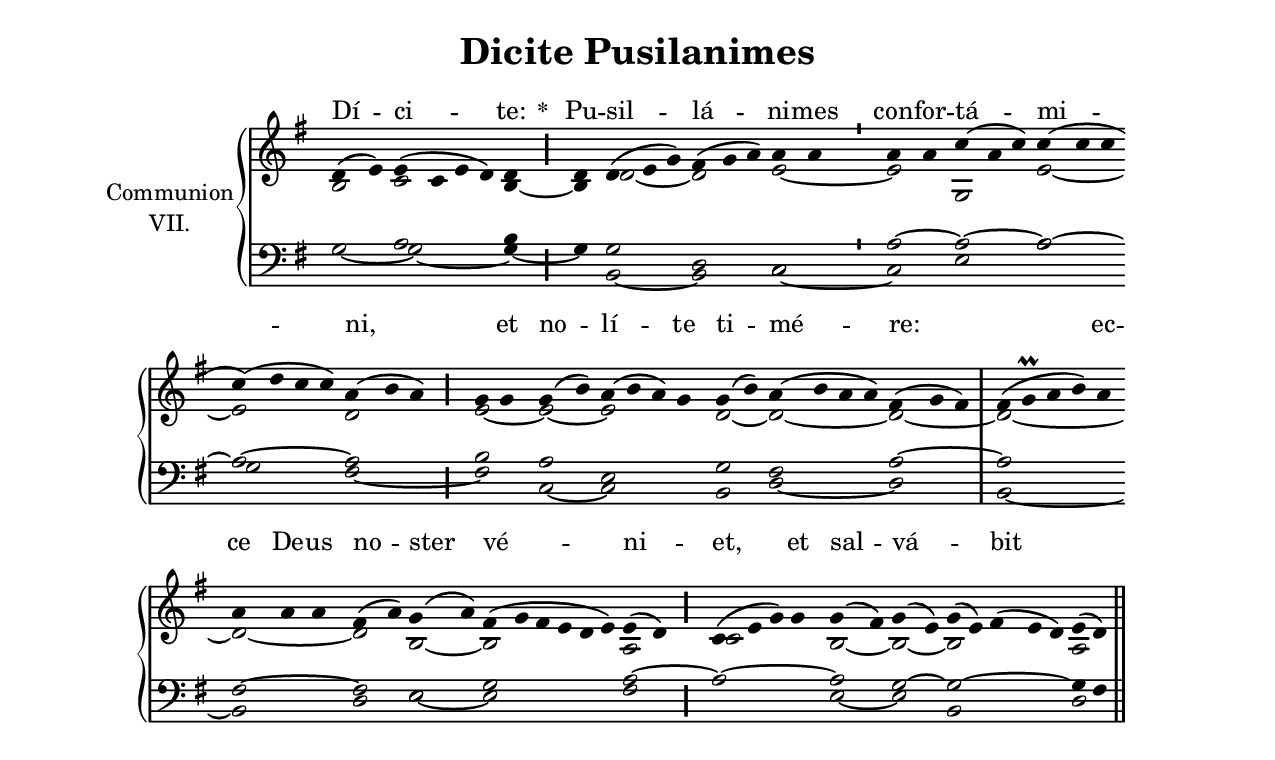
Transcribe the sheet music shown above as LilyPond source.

\version "2.18"
\include "gregorian.ly"
\include "noh2.ily"


%Page reference: page i.17
%(volume.page)

global = {
 \key d \mixolydian
 \cadenzaOn 
}

\header {
  title = \markup \center-column {"Dicite Pusilanimes" \vspace #1 }
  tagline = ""
  composer = ""
}

\paper {
 #(include-special-characters)
  oddHeaderMarkup = \markup \fill-line {
    \line {}
    \center-column {
      \on-the-fly #first-page     " "
      \on-the-fly #not-first-page "Dicite Pusilanimes"
    }
    \line { \on-the-fly #print-page-number-check-first \fromproperty #'page:page-number-string }
  }
  evenHeaderMarkup = \markup \fill-line {
    \line { \on-the-fly #print-page-number-check-first \fromproperty #'page:page-number-string }
    \center-column { "Dicite Pusilanimes" }
    \line {}
  }
}

chantText = \lyricmode {
Dí -- ci -- te: 
\set stanza = " * " 
Pu -- sil -- lá -- ni -- mes con -- for -- tá -- mi -- ni, _ 
et no -- lí -- te ti -- mé -- re: _ 
ec -- ce De -- us no -- ster vé -- ni -- et, 
et sal -- vá -- _ bit _ nos. }

chantMusic = {
\tieDown  d'4 ( e'4) e'4 ( c'4 e'4 d'4) d'4 \divisioMaior
 d'4 d'4 ( e'4 g'4) fis'4 ( g'4 a'4) a'4 a'4 \divisioMinima
 a'4 a'4 c''4 ( a'4 c''4) c''4 ( c''4 c''4 \forceBreak
) c''4 ( d''4 c''4 c''4) a'4 ( b'4 a'4) \divisioMaior
 g'4 g'4 g'4 ( b'4) a'4 ( b'4 a'4) g'4 g'4 ( b'4) a'4 ( b'4 a'4 a'4) fis'4 ( g'4 fis'4) \divisioMaxima
 fis'4 ( g'\prall a'4 b'4) a'4 \forceBreak
 a'4 a'4 a'4 fis'4 ( a'4) g'4 ( a'4) fis'4 ( g'4 fis'4 e'4 d'4 e'4) e'4 ( d'4) \divisioMaior
 c'4 ( e'4 g'4) g'4 g'4 ( fis'4) g'4 ( e'4) g'4 ( e'4) fis'4 ( e'4 d'4) e'4 ( d'4) \finalis

}

altoMusic = {
b2 c'2*4/2 b4 ~ \divisioMaior
b4 d'2*3/2 ~ d'2*3/2 e'2 ~ \divisioMinima
e'2 g2*3/2 e'2*3/2 ~ e'2*4/2 d'2*3/2 \divisioMaior
e'2 ~ e'2 ~ e'2*4/2 d'2 ~ d'2*4/2 ~ d'2*3/2 ~ \divisioMaxima
d'2*5/2 ~ d'2*3/2 ~ d'2 b2 ~ b2*6/2 a2 \divisioMaior
c'2*4/2 b2 ~ b2 ~ b2*5/2 a2 \finalis
}

tenorMusic = {
r2 a2*4/2 b4 \divisioMaior
r4 g2*3/2 d2*3/2 c2 \divisioMinima
a2 ~ a2*3/2 ~ a2*3/2 ~ a2*4/2 ~ a2*3/2 \divisioMaior
b2 a2 e2*4/2 g2 fis2*4/2 a2*3/2 ~ \divisioMaxima
a2*5/2 fis2*3/2 ~ fis2 e2 g2*6/2 a2 ~ \divisioMaior
a2*4/2 ~ a2 g2 ~ g2*5/2 ~ g4 fis4 \finalis
}

bassMusic = {
g2 ~ g2*4/2 ~ g4 ~ \divisioMaior
g4 b,2*3/2 ~ b,2*3/2 c2 ~ \divisioMinima
c2 e2*3/2 a2*3/2 g2*4/2 fis2*3/2 ~ \divisioMaior
fis2 c2 ~ c2*4/2 b,2 d2*4/2 ~ d2*3/2 \divisioMaxima
b,2*5/2 ~ b,2*3/2 d2 e2 ~ e2*6/2 fis2 \divisioMaior
r2*4/2 e2 ~ e2 b,2*5/2 d2 \finalis
}

voiceLines = {
\voiceLineStyle


}

\score{
  <<
    \new GrandStaff <<
      \set GrandStaff.autoBeaming = ##f
      \set GrandStaff.instrumentName = \markup \center-column {
        "Communion"
        "VII."
      }
      \new Staff = up <<
        \new Voice = "chant" {
          \voiceOne \global \chantMusic
        }
        \new Voice {
          \voiceTwo \global \altoMusic
        }
      >>

      \new Staff = down <<
        \clef bass
        \new Voice {
          \voiceOne \global \tenorMusic
        }
        \new Voice {
          \voiceTwo \global \bassMusic
        }
	\new Voice {
        \voiceThree \global \voiceLines
        }
      >>
    >>
    \new Lyrics \lyricsto chant {
      \chantText
    }
  >>
  \layout{
  }
  \midi{
    \tempo 4 = 125
  }
}
